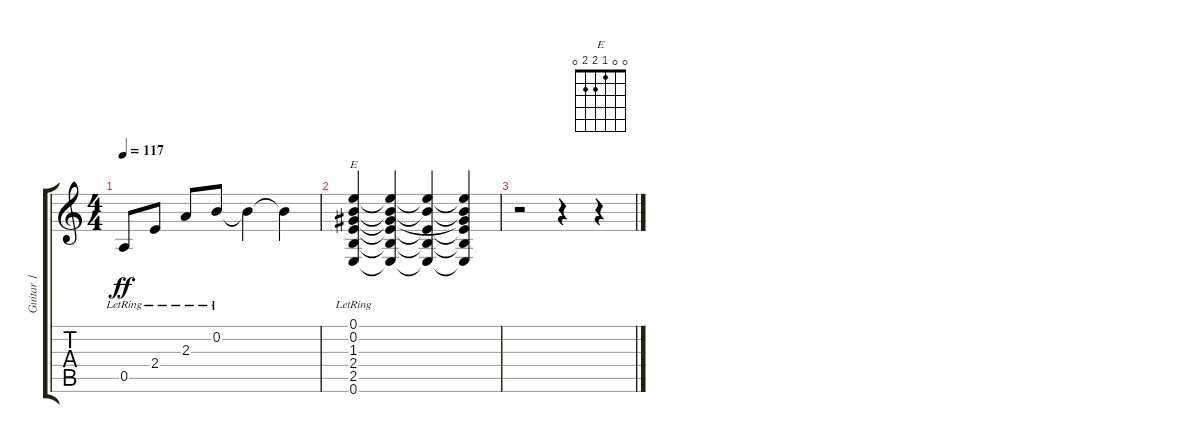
\track ("Guitar 1" "Guitar 1") {instrument electricguitarclean}
\staff {score tabs}
\tuning (E4 B3 G3 D3 A2 E2) {hide}
\chord ("E" 0 0 1 2 2 0)
\ts (4 4)
\tempo 117
\clef g2
\ks c
0.5{lr}.8{dy ff} 2.4{lr}.8 2.3{lr}.8 0.2{lr}.8 0.2{t}.4 0.2{t}.4 |
(0.1{lr} 0.2{lr} 1.3{lr} 2.4{lr} 2.5{lr} 0.6{lr}).4{ch "E"} (0.1{t} 0.2{t} 1.3{t} 2.4{t} 2.5{t} 0.6{t}).4 (0.1{t} 0.2{t} 2.4{t} 2.5{t} 0.6{t}).4 (0.1{t} 0.2{t} 1.3{t} 2.4{t} 2.5{t} 0.6{t}).4 |
r.2 r.4 r.4
